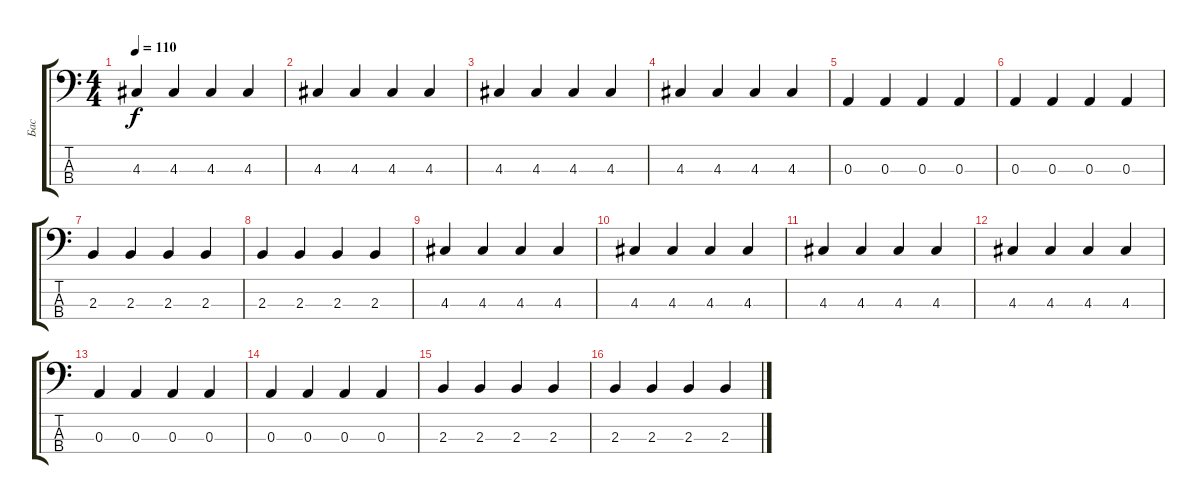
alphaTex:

\track ("Бас" "Бас") {instrument electricbassfinger}
\staff {score tabs}
\tuning (G2 D2 A1 E1) {hide}
\ts (4 4)
\tempo 110
\clef f4
\ks c
4.3.4{dy f} 4.3.4 4.3.4 4.3.4 |
4.3.4 4.3.4 4.3.4 4.3.4 |
4.3.4 4.3.4 4.3.4 4.3.4 |
4.3.4 4.3.4 4.3.4 4.3.4 |
0.3.4 0.3.4 0.3.4 0.3.4 |
0.3.4 0.3.4 0.3.4 0.3.4 |
2.3.4 2.3.4 2.3.4 2.3.4 |
2.3.4 2.3.4 2.3.4 2.3.4 |
4.3.4 4.3.4 4.3.4 4.3.4 |
4.3.4 4.3.4 4.3.4 4.3.4 |
4.3.4 4.3.4 4.3.4 4.3.4 |
4.3.4 4.3.4 4.3.4 4.3.4 |
0.3.4 0.3.4 0.3.4 0.3.4 |
0.3.4 0.3.4 0.3.4 0.3.4 |
2.3.4 2.3.4 2.3.4 2.3.4 |
2.3.4 2.3.4 2.3.4 2.3.4
